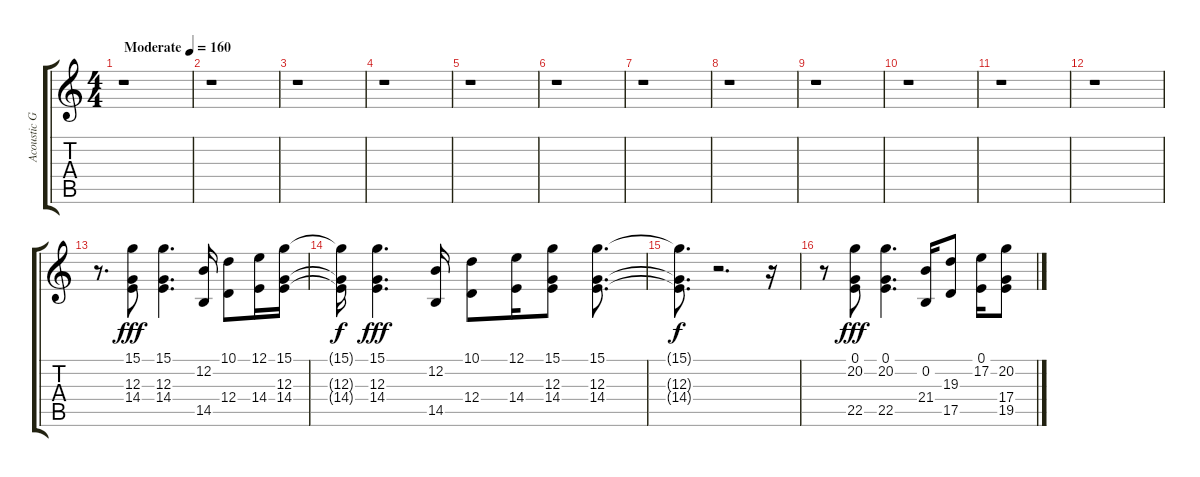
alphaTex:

\track ("Acoustic Grand Piano" "Acoustic G") {instrument acousticgrandpiano}
\staff {score tabs}
\tuning (E4 B3 G3 D3 A2 E2) {hide}
\ts (4 4)
\tempo (160 "Moderate")
\clef g2
\ks c
r.1{dy fff instrument acousticgrandpiano} |
r.1 |
r.1 |
r.1 |
r.1 |
r.1 |
r.1 |
r.1 |
r.1 |
r.1 |
r.1 |
r.1 |
r.8{d} (15.1 12.3 14.4).8 (15.1 12.3 14.4).4{d} (12.2 14.5).16 (10.1 12.4).8 (12.1 14.4).16 (15.1 12.3 14.4).16 |
(15.1{t} 12.3{t} 14.4{t}).16{dy f} (15.1 12.3 14.4).4{d dy fff} (12.2 14.5).16 (10.1 12.4).8 (12.1 14.4).16 (15.1 12.3 14.4).8 (15.1 12.3 14.4).8{d} |
(15.1{t} 12.3{t} 14.4{t}).8{d dy f} r.2{d} r.16 |
r.8 (0.1 20.2 22.5).8{dy fff} (0.1 20.2 22.5).4{d} (0.2 21.4).16 (19.3 17.5).8 (0.1 17.2).16 (20.2 17.4 19.5).8
